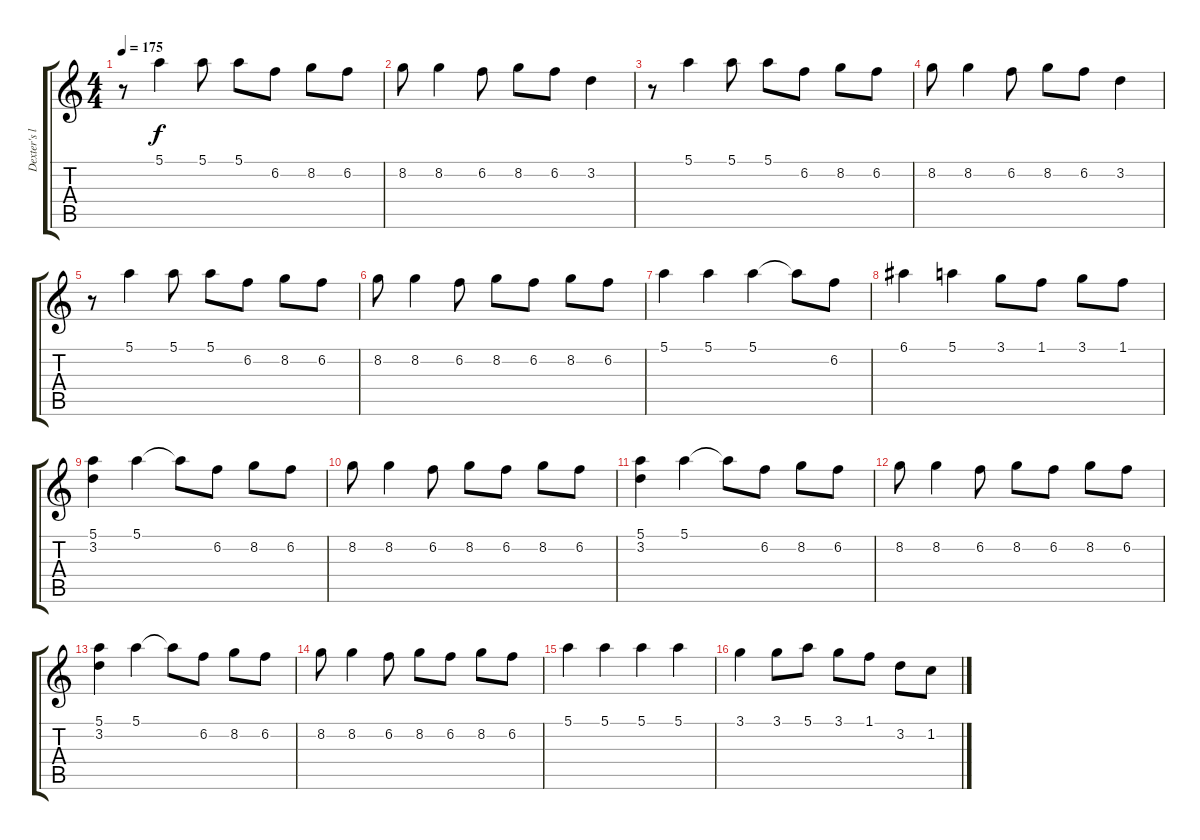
\track ("Dexter's lyrics" "Dexter's l") {instrument electricguitarclean}
\staff {score tabs}
\tuning (E4 B3 G3 D3 A2 E2) {hide}
\ts (4 4)
\tempo 175
\clef g2
\ks c
r.8{dy f} 5.1.4 5.1.8 5.1.8 6.2.8 8.2.8 6.2.8 |
8.2.8 8.2.4 6.2.8 8.2.8 6.2.8 3.2.4 |
r.8 5.1.4 5.1.8 5.1.8 6.2.8 8.2.8 6.2.8 |
8.2.8 8.2.4 6.2.8 8.2.8 6.2.8 3.2.4 |
r.8 5.1.4 5.1.8 5.1.8 6.2.8 8.2.8 6.2.8 |
8.2.8 8.2.4 6.2.8 8.2.8 6.2.8 8.2.8 6.2.8 |
5.1.4 5.1.4 5.1.4 5.1{t}.8 6.2.8 |
6.1.4 5.1.4 3.1.8 1.1.8 3.1.8 1.1.8 |
(5.1 3.2).4 5.1.4 5.1{t}.8 6.2.8 8.2.8 6.2.8 |
8.2.8 8.2.4 6.2.8 8.2.8 6.2.8 8.2.8 6.2.8 |
(5.1 3.2).4 5.1.4 5.1{t}.8 6.2.8 8.2.8 6.2.8 |
8.2.8 8.2.4 6.2.8 8.2.8 6.2.8 8.2.8 6.2.8 |
(5.1 3.2).4 5.1.4 5.1{t}.8 6.2.8 8.2.8 6.2.8 |
8.2.8 8.2.4 6.2.8 8.2.8 6.2.8 8.2.8 6.2.8 |
5.1.4 5.1.4 5.1.4 5.1.4 |
3.1.4 3.1.8 5.1.8 3.1.8 1.1.8 3.2.8 1.2.8
